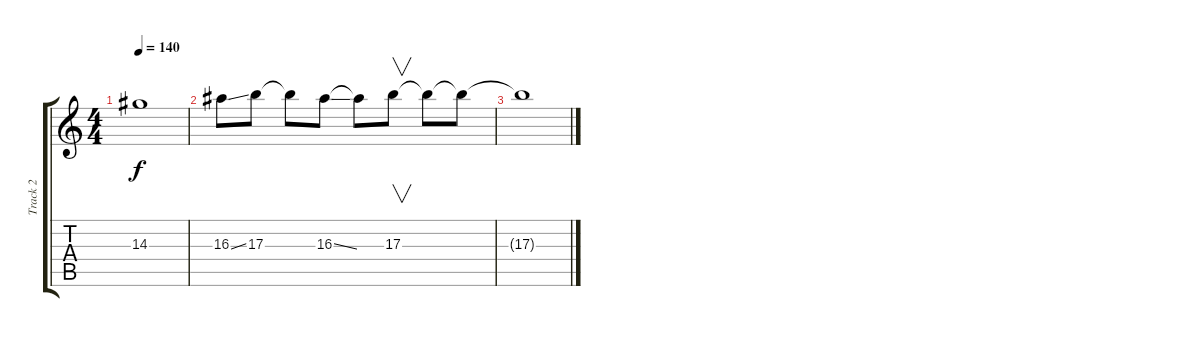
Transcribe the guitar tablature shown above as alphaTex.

\track ("Track 2" "Track 2") {instrument distortionguitar}
\staff {score tabs}
\tuning (Eb4 Bb3 Gb3 Db3 Ab2 Eb2) {hide}
\ts (4 4)
\tempo 140
\clef g2
\ks c
14.3{t}.1{dy f} |
16.3{ss}.8 17.3.8 17.3{t}.8 16.3{ss}.8 16.3{t}.8 17.3.8{v} 17.3{t}.8 17.3{t}.8 |
17.3{t}.1
